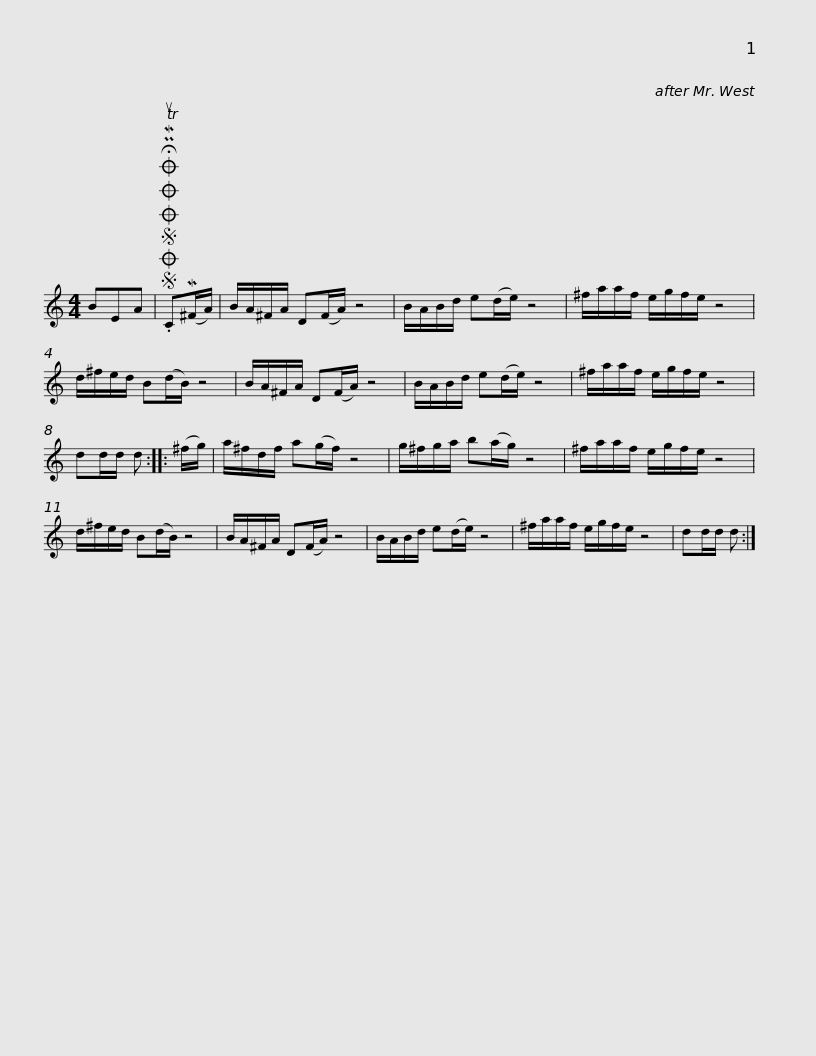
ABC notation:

X:1
L:1/8
M:4/4
I:linebreak $
K:C
V:1 treble
V:1
 BEA |SOSOOO .!fermata!PMTuC(M^F/A/) | B/A/^F/A/ D(F/A/) z4 | B/A/B/d/ e(d/e/) z4 | ^f/a/a/f/ e/g/f/e/ z4 | %5
 d/^f/e/d/ B(d/B/) z4 |$ B/A/^F/A/ D(F/A/) z4 | B/A/B/d/ e(d/e/) z4 | ^f/a/a/f/ e/g/f/e/ z4 | dd/d/ d :: %10
 (^f/g/) | a/^f/d/f/ a(g/f/) z4 |$ g/^f/g/a/ b(a/g/) z4 | ^f/a/a/f/ e/g/f/e/ z4 | d/^f/e/d/ B(d/B/) z4 | %15
 B/A/^F/A/ D(F/A/) z4 | B/A/B/d/ e(d/e/) z4 |$ ^f/a/a/f/ e/g/f/e/ z4 | dd/d/ d :| %19
